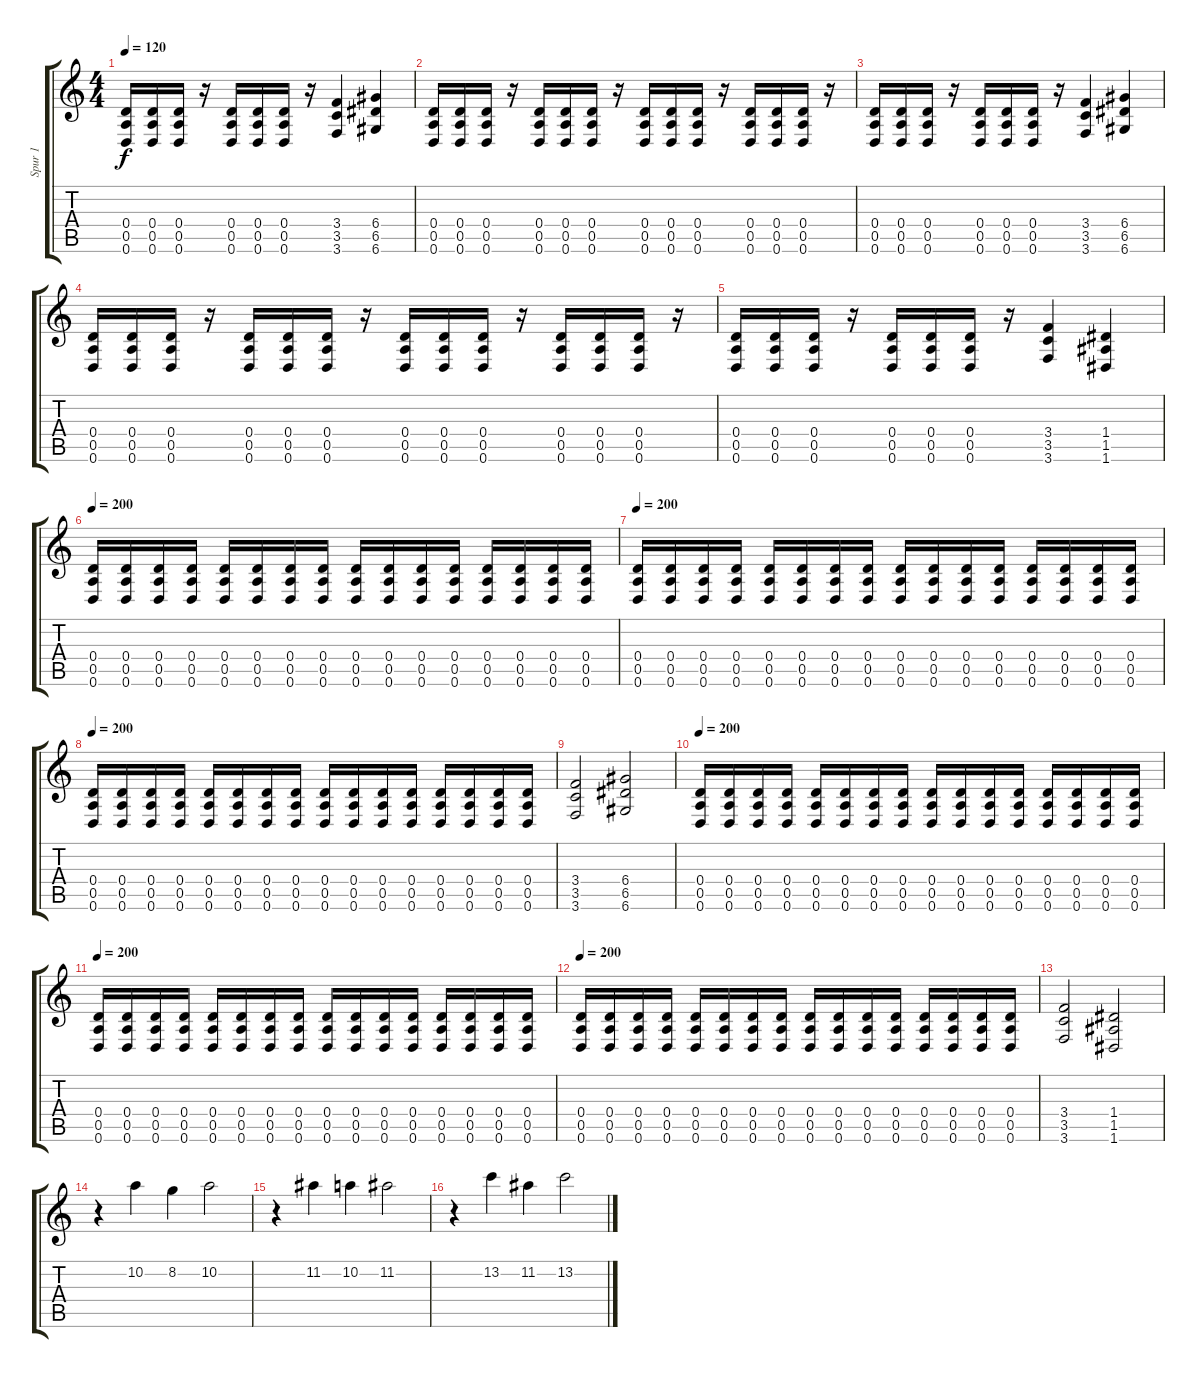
\track ("Spur 1" "Spur 1") {instrument distortionguitar}
\staff {score tabs}
\tuning (E4 B3 G3 D3 A2 D2) {hide}
\ts (4 4)
\tempo 120
\clef g2
\ks c
(0.4 0.5 0.6).16{dy f} (0.4 0.5 0.6).16 (0.4 0.5 0.6).16 r.16 (0.4 0.5 0.6).16 (0.4 0.5 0.6).16 (0.4 0.5 0.6).16 r.16 (3.4 3.5 3.6).4 (6.4 6.5 6.6).4 |
(0.4 0.5 0.6).16 (0.4 0.5 0.6).16 (0.4 0.5 0.6).16 r.16 (0.4 0.5 0.6).16 (0.4 0.5 0.6).16 (0.4 0.5 0.6).16 r.16 (0.4 0.5 0.6).16 (0.4 0.5 0.6).16 (0.4 0.5 0.6).16 r.16 (0.4 0.5 0.6).16 (0.4 0.5 0.6).16 (0.4 0.5 0.6).16 r.16 |
(0.4 0.5 0.6).16 (0.4 0.5 0.6).16 (0.4 0.5 0.6).16 r.16 (0.4 0.5 0.6).16 (0.4 0.5 0.6).16 (0.4 0.5 0.6).16 r.16 (3.4 3.5 3.6).4 (6.4 6.5 6.6).4 |
(0.4 0.5 0.6).16 (0.4 0.5 0.6).16 (0.4 0.5 0.6).16 r.16 (0.4 0.5 0.6).16 (0.4 0.5 0.6).16 (0.4 0.5 0.6).16 r.16 (0.4 0.5 0.6).16 (0.4 0.5 0.6).16 (0.4 0.5 0.6).16 r.16 (0.4 0.5 0.6).16 (0.4 0.5 0.6).16 (0.4 0.5 0.6).16 r.16 |
(0.4 0.5 0.6).16 (0.4 0.5 0.6).16 (0.4 0.5 0.6).16 r.16 (0.4 0.5 0.6).16 (0.4 0.5 0.6).16 (0.4 0.5 0.6).16 r.16 (3.4 3.5 3.6).4 (1.4 1.5 1.6).4 |
\tempo 200
(0.4 0.5 0.6).16 (0.4 0.5 0.6).16 (0.4 0.5 0.6).16 (0.4 0.5 0.6).16 (0.4 0.5 0.6).16 (0.4 0.5 0.6).16 (0.4 0.5 0.6).16 (0.4 0.5 0.6).16 (0.4 0.5 0.6).16 (0.4 0.5 0.6).16 (0.4 0.5 0.6).16 (0.4 0.5 0.6).16 (0.4 0.5 0.6).16 (0.4 0.5 0.6).16 (0.4 0.5 0.6).16 (0.4 0.5 0.6).16 |
\tempo 200
(0.4 0.5 0.6).16 (0.4 0.5 0.6).16 (0.4 0.5 0.6).16 (0.4 0.5 0.6).16 (0.4 0.5 0.6).16 (0.4 0.5 0.6).16 (0.4 0.5 0.6).16 (0.4 0.5 0.6).16 (0.4 0.5 0.6).16 (0.4 0.5 0.6).16 (0.4 0.5 0.6).16 (0.4 0.5 0.6).16 (0.4 0.5 0.6).16 (0.4 0.5 0.6).16 (0.4 0.5 0.6).16 (0.4 0.5 0.6).16 |
\tempo 200
(0.4 0.5 0.6).16 (0.4 0.5 0.6).16 (0.4 0.5 0.6).16 (0.4 0.5 0.6).16 (0.4 0.5 0.6).16 (0.4 0.5 0.6).16 (0.4 0.5 0.6).16 (0.4 0.5 0.6).16 (0.4 0.5 0.6).16 (0.4 0.5 0.6).16 (0.4 0.5 0.6).16 (0.4 0.5 0.6).16 (0.4 0.5 0.6).16 (0.4 0.5 0.6).16 (0.4 0.5 0.6).16 (0.4 0.5 0.6).16 |
(3.4 3.5 3.6).2 (6.4 6.5 6.6).2 |
\tempo 200
(0.4 0.5 0.6).16 (0.4 0.5 0.6).16 (0.4 0.5 0.6).16 (0.4 0.5 0.6).16 (0.4 0.5 0.6).16 (0.4 0.5 0.6).16 (0.4 0.5 0.6).16 (0.4 0.5 0.6).16 (0.4 0.5 0.6).16 (0.4 0.5 0.6).16 (0.4 0.5 0.6).16 (0.4 0.5 0.6).16 (0.4 0.5 0.6).16 (0.4 0.5 0.6).16 (0.4 0.5 0.6).16 (0.4 0.5 0.6).16 |
\tempo 200
(0.4 0.5 0.6).16 (0.4 0.5 0.6).16 (0.4 0.5 0.6).16 (0.4 0.5 0.6).16 (0.4 0.5 0.6).16 (0.4 0.5 0.6).16 (0.4 0.5 0.6).16 (0.4 0.5 0.6).16 (0.4 0.5 0.6).16 (0.4 0.5 0.6).16 (0.4 0.5 0.6).16 (0.4 0.5 0.6).16 (0.4 0.5 0.6).16 (0.4 0.5 0.6).16 (0.4 0.5 0.6).16 (0.4 0.5 0.6).16 |
\tempo 200
(0.4 0.5 0.6).16 (0.4 0.5 0.6).16 (0.4 0.5 0.6).16 (0.4 0.5 0.6).16 (0.4 0.5 0.6).16 (0.4 0.5 0.6).16 (0.4 0.5 0.6).16 (0.4 0.5 0.6).16 (0.4 0.5 0.6).16 (0.4 0.5 0.6).16 (0.4 0.5 0.6).16 (0.4 0.5 0.6).16 (0.4 0.5 0.6).16 (0.4 0.5 0.6).16 (0.4 0.5 0.6).16 (0.4 0.5 0.6).16 |
(3.4 3.5 3.6).2 (1.4 1.5 1.6).2 |
r.4 10.2.4 8.2.4 10.2.2 |
r.4 11.2.4 10.2.4 11.2.2 |
r.4 13.2.4 11.2.4 13.2.2
